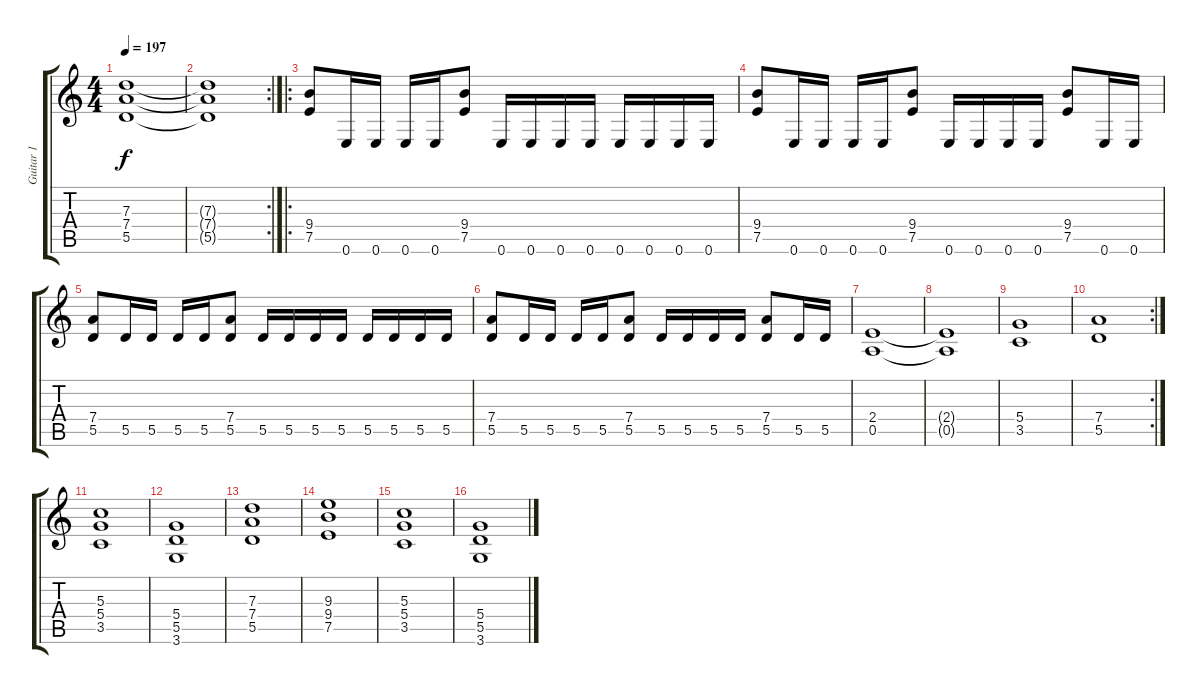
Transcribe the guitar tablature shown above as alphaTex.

\track ("Guitar 1" "Guitar 1") {instrument overdrivenguitar}
\staff {score tabs}
\tuning (E4 B3 G3 D3 A2 E2) {hide}
\ts (4 4)
\tempo 197
\clef g2
\ks c
(7.3 7.4 5.5).1{dy f} |
\rc 2
(7.3{t} 7.4{t} 5.5{t}).1 |
\ro
(9.4 7.5).8 0.6.16 0.6.16 0.6.16 0.6.16 (9.4 7.5).8 0.6.16 0.6.16 0.6.16 0.6.16 0.6.16 0.6.16 0.6.16 0.6.16 |
(9.4 7.5).8 0.6.16 0.6.16 0.6.16 0.6.16 (9.4 7.5).8 0.6.16 0.6.16 0.6.16 0.6.16 (9.4 7.5).8 0.6.16 0.6.16 |
(7.4 5.5).8 5.5.16 5.5.16 5.5.16 5.5.16 (7.4 5.5).8 5.5.16 5.5.16 5.5.16 5.5.16 5.5.16 5.5.16 5.5.16 5.5.16 |
(7.4 5.5).8 5.5.16 5.5.16 5.5.16 5.5.16 (7.4 5.5).8 5.5.16 5.5.16 5.5.16 5.5.16 (7.4 5.5).8 5.5.16 5.5.16 |
(2.4 0.5).1 |
(2.4{t} 0.5{t}).1 |
(5.4 3.5).1 |
\rc 2
(7.4 5.5).1 |
(5.3 5.4 3.5).1 |
(5.4 5.5 3.6).1 |
(7.3 7.4 5.5).1 |
(9.3 9.4 7.5).1 |
(5.3 5.4 3.5).1 |
(5.4 5.5 3.6).1
